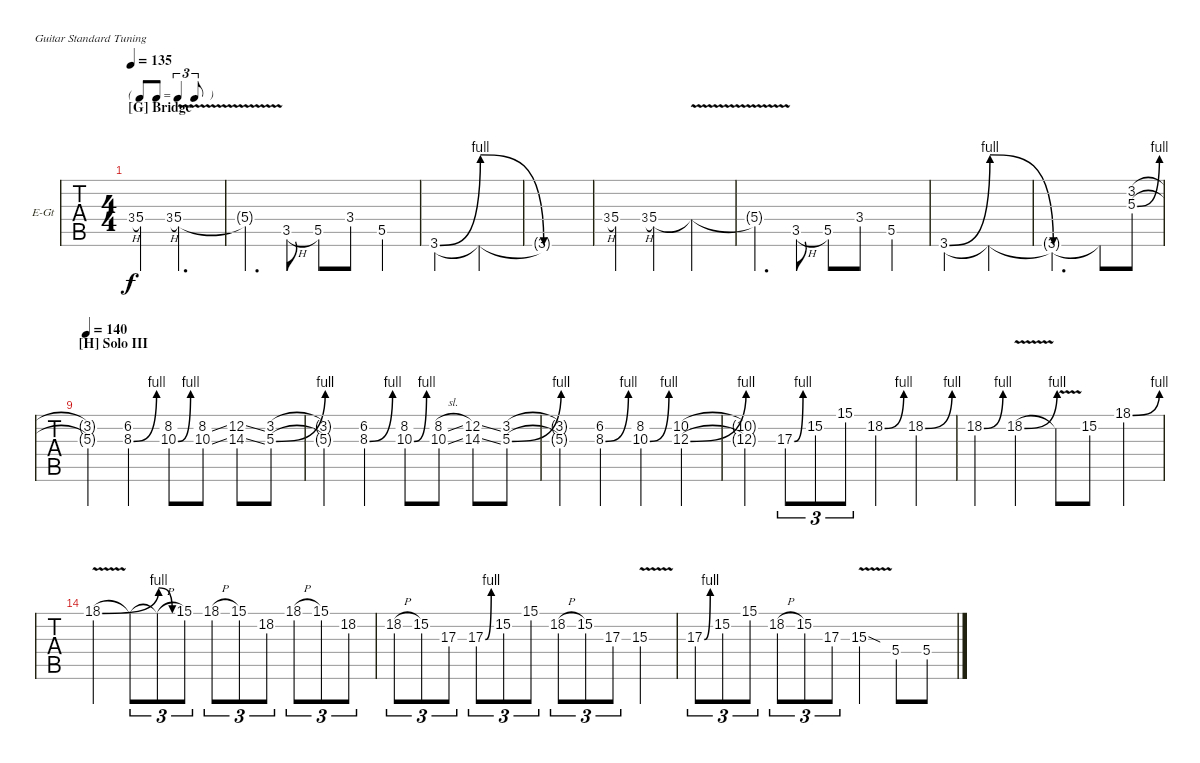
\defaultSystemsLayout 4
\bracketExtendMode nobrackets
\firstSystemTrackNameOrientation horizontal
\otherSystemsTrackNameOrientation horizontal
\defaultBarNumberDisplay FirstOfSystem
\track ("Guitar" "E-Gt") {instrument distortionguitar}
\staff {tabs}
\tuning (E4 B3 G3 D3 A2 E2)
\ts (4 4)
\tf triplet8th
\section ("G" "Bridge")
\scale
0.268041
\tempo 135
\accidentals auto
\clef g2
\ottava regular
\simile none
\ks c
3.4{h}.8{lyrics (0 "") lyrics (1 "") lyrics (2 "") lyrics (3 "") lyrics (4 "") gr onbeat dy f} 5.4.4{lyrics (0 "") lyrics (1 "") lyrics (2 "") lyrics (3 "") lyrics (4 "")} 3.4{h}.8{lyrics (0 "") lyrics (1 "") lyrics (2 "") lyrics (3 "") lyrics (4 "") gr onbeat} 5.4{v}.2{d lyrics (0 "") lyrics (1 "") lyrics (2 "") lyrics (3 "") lyrics (4 "")} |
\scale
0.346392 5.4{v t}.4{d lyrics (0 "") lyrics (1 "") lyrics (2 "") lyrics (3 "") lyrics (4 "")} 3.5{h}.8{lyrics (0 "") lyrics (1 "") lyrics (2 "") lyrics (3 "") lyrics (4 "")} 5.5.8{lyrics (0 "") lyrics (1 "") lyrics (2 "") lyrics (3 "") lyrics (4 "")} 3.4.8{lyrics (0 "") lyrics (1 "") lyrics (2 "") lyrics (3 "") lyrics (4 "")} 5.5.4{lyrics (0 "") lyrics (1 "") lyrics (2 "") lyrics (3 "") lyrics (4 "")} |
\scale
0.25567 3.6{be (bend 0 0 48.6 4)}.2{lyrics (0 "") lyrics (1 "") lyrics (2 "") lyrics (3 "") lyrics (4 "")} 3.6{be (release 0 4 23.4 0) t}.2{lyrics (0 "") lyrics (1 "") lyrics (2 "") lyrics (3 "") lyrics (4 "")} |
\scale
0.129897 3.6{be (hold 0 0 60 0) v t}.1{lyrics (0 "") lyrics (1 "") lyrics (2 "") lyrics (3 "") lyrics (4 "")} |
\scale
0.220339 3.4{h}.8{lyrics (0 "") lyrics (1 "") lyrics (2 "") lyrics (3 "") lyrics (4 "") gr onbeat} 5.4.4{lyrics (0 "") lyrics (1 "") lyrics (2 "") lyrics (3 "") lyrics (4 "")} 3.4{h}.8{lyrics (0 "") lyrics (1 "") lyrics (2 "") lyrics (3 "") lyrics (4 "") gr onbeat} 5.4.4{lyrics (0 "") lyrics (1 "") lyrics (2 "") lyrics (3 "") lyrics (4 "")} 5.4{v t}.2{lyrics (0 "") lyrics (1 "") lyrics (2 "") lyrics (3 "") lyrics (4 "")} |
\scale
0.284746 5.4{v t}.4{d lyrics (0 "") lyrics (1 "") lyrics (2 "") lyrics (3 "") lyrics (4 "")} 3.5{h}.8{lyrics (0 "") lyrics (1 "") lyrics (2 "") lyrics (3 "") lyrics (4 "")} 5.5.8{lyrics (0 "") lyrics (1 "") lyrics (2 "") lyrics (3 "") lyrics (4 "")} 3.4.8{lyrics (0 "") lyrics (1 "") lyrics (2 "") lyrics (3 "") lyrics (4 "")} 5.5.4{lyrics (0 "") lyrics (1 "") lyrics (2 "") lyrics (3 "") lyrics (4 "")} |
\scale
0.210169 3.6{be (bend 0 0 54 4)}.2{lyrics (0 "") lyrics (1 "") lyrics (2 "") lyrics (3 "") lyrics (4 "")} 3.6{be (release 0 4 22.8 0) t}.2{lyrics (0 "") lyrics (1 "") lyrics (2 "") lyrics (3 "") lyrics (4 "")} |
\scale
0.284746 3.6{be (hold 0 0 60 0) v t}.2{d lyrics (0 "") lyrics (1 "") lyrics (2 "") lyrics (3 "") lyrics (4 "")} 3.6{be (hold 0 0 60 0) t}.8{lyrics (0 "") lyrics (1 "") lyrics (2 "") lyrics (3 "") lyrics (4 "")} (5.3{be (bend 0 0 12 4)} 3.2).8{lyrics (0 "") lyrics (1 "") lyrics (2 "") lyrics (3 "") lyrics (4 "")} |
\section ("H" "Solo III")
\scale
0.24
\tempo 140
(5.3{t} 3.2{t}).4{lyrics (0 "") lyrics (1 "") lyrics (2 "") lyrics (3 "") lyrics (4 "")} (8.3{be (bend 0 0 18 4)} 6.2).4{lyrics (0 "") lyrics (1 "") lyrics (2 "") lyrics (3 "") lyrics (4 "")} (10.3{be (bend 0 0 9 4)} 8.2).8{lyrics (0 "") lyrics (1 "") lyrics (2 "") lyrics (3 "") lyrics (4 "")} (10.3{be (hold 0 0 60 0) ss} 8.2{ss}).8{lyrics (0 "") lyrics (1 "") lyrics (2 "") lyrics (3 "") lyrics (4 "")} (12.2{ss} 14.3{ss}).8{lyrics (0 "") lyrics (1 "") lyrics (2 "") lyrics (3 "") lyrics (4 "")} (3.2 5.3{be (bend 0 0 15 4)}).8{lyrics (0 "") lyrics (1 "") lyrics (2 "") lyrics (3 "") lyrics (4 "")} |
\scale
0.24 (5.3{be (hold 0 0 60 0) t} 3.2{t}).4{lyrics (0 "") lyrics (1 "") lyrics (2 "") lyrics (3 "") lyrics (4 "")} (8.3{be (bend 0 0 18 4)} 6.2).4{lyrics (0 "") lyrics (1 "") lyrics (2 "") lyrics (3 "") lyrics (4 "")} (10.3{be (bend 0 0 9 4)} 8.2).8{lyrics (0 "") lyrics (1 "") lyrics (2 "") lyrics (3 "") lyrics (4 "")} (10.3{sl} 8.2{sl}).8{lyrics (0 "") lyrics (1 "") lyrics (2 "") lyrics (3 "") lyrics (4 "")} (12.2{ss} 14.3{ss}).8{lyrics (0 "") lyrics (1 "") lyrics (2 "") lyrics (3 "") lyrics (4 "")} (3.2 5.3{be (bend 0 0 15 4)}).8{lyrics (0 "") lyrics (1 "") lyrics (2 "") lyrics (3 "") lyrics (4 "")} |
\scale
0.177143 (5.3{be (hold 0 0 60 0) t} 3.2{t}).4{lyrics (0 "") lyrics (1 "") lyrics (2 "") lyrics (3 "") lyrics (4 "")} (8.3{be (bend 0 0 18 4)} 6.2).4{lyrics (0 "") lyrics (1 "") lyrics (2 "") lyrics (3 "") lyrics (4 "")} (10.3{be (bend 0 0 9 4)} 8.2).4{lyrics (0 "") lyrics (1 "") lyrics (2 "") lyrics (3 "") lyrics (4 "")} (12.3{be (bend 0 0 7.8 4)} 10.2).4{lyrics (0 "") lyrics (1 "") lyrics (2 "") lyrics (3 "") lyrics (4 "")} |
\scale
0.342857 (12.3{be (hold 0 0 60 0) t} 10.2{t}).4{lyrics (0 "") lyrics (1 "") lyrics (2 "") lyrics (3 "") lyrics (4 "")} 17.3{be (bend 0 0 10.799999999999999 4)}.8{tu (3 2) lyrics (0 "") lyrics (1 "") lyrics (2 "") lyrics (3 "") lyrics (4 "")} 15.2.8{tu (3 2) lyrics (0 "") lyrics (1 "") lyrics (2 "") lyrics (3 "") lyrics (4 "")} 15.1.8{tu (3 2) lyrics (0 "") lyrics (1 "") lyrics (2 "") lyrics (3 "") lyrics (4 "")} 18.2{be (bend 0 0 15 4)}.4{lyrics (0 "") lyrics (1 "") lyrics (2 "") lyrics (3 "") lyrics (4 "")} 18.2{be (bend 0 0 15 4)}.4{lyrics (0 "") lyrics (1 "") lyrics (2 "") lyrics (3 "") lyrics (4 "")} |
\scale
0.189189 18.2{be (bend 0 0 15 4)}.4{lyrics (0 "") lyrics (1 "") lyrics (2 "") lyrics (3 "") lyrics (4 "")} 18.2{be (bend 0 0 8.4 4) v}.4{lyrics (0 "") lyrics (1 "") lyrics (2 "") lyrics (3 "") lyrics (4 "")} 18.2{v t}.8{lyrics (0 "") lyrics (1 "") lyrics (2 "") lyrics (3 "") lyrics (4 "")} 15.2.8{lyrics (0 "") lyrics (1 "") lyrics (2 "") lyrics (3 "") lyrics (4 "")} 18.1{be (bend 0 0 7.8 4)}.4{lyrics (0 "") lyrics (1 "") lyrics (2 "") lyrics (3 "") lyrics (4 "")} |
\scale
0.27027 18.1{be (bend 0 0 9.6 4) v}.4{lyrics (0 "") lyrics (1 "") lyrics (2 "") lyrics (3 "") lyrics (4 "")} 18.1{t}.8{tu (3 2) lyrics (0 "") lyrics (1 "") lyrics (2 "") lyrics (3 "") lyrics (4 "")} 18.1{be (prebendrelease 0 4 0.6 0) h t}.8{tu (3 2) lyrics (0 "") lyrics (1 "") lyrics (2 "") lyrics (3 "") lyrics (4 "")} 15.1.8{tu (3 2) lyrics (0 "") lyrics (1 "") lyrics (2 "") lyrics (3 "") lyrics (4 "")} 18.1{h}.8{tu (3 2) lyrics (0 "") lyrics (1 "") lyrics (2 "") lyrics (3 "") lyrics (4 "")} 15.1.8{tu (3 2) lyrics (0 "") lyrics (1 "") lyrics (2 "") lyrics (3 "") lyrics (4 "")} 18.2.8{tu (3 2) lyrics (0 "") lyrics (1 "") lyrics (2 "") lyrics (3 "") lyrics (4 "")} 18.1{h}.8{tu (3 2) lyrics (0 "") lyrics (1 "") lyrics (2 "") lyrics (3 "") lyrics (4 "")} 15.1.8{tu (3 2) lyrics (0 "") lyrics (1 "") lyrics (2 "") lyrics (3 "") lyrics (4 "")} 18.2.8{tu (3 2) lyrics (0 "") lyrics (1 "") lyrics (2 "") lyrics (3 "") lyrics (4 "")} |
\scale
0.27027 18.2{h}.8{tu (3 2) lyrics (0 "") lyrics (1 "") lyrics (2 "") lyrics (3 "") lyrics (4 "")} 15.2.8{tu (3 2) lyrics (0 "") lyrics (1 "") lyrics (2 "") lyrics (3 "") lyrics (4 "")} 17.3.8{tu (3 2) lyrics (0 "") lyrics (1 "") lyrics (2 "") lyrics (3 "") lyrics (4 "")} 17.3{be (bend 0 0 9 4)}.8{tu (3 2) lyrics (0 "") lyrics (1 "") lyrics (2 "") lyrics (3 "") lyrics (4 "")} 15.2.8{tu (3 2) lyrics (0 "") lyrics (1 "") lyrics (2 "") lyrics (3 "") lyrics (4 "")} 15.1.8{tu (3 2) lyrics (0 "") lyrics (1 "") lyrics (2 "") lyrics (3 "") lyrics (4 "")} 18.2{h}.8{tu (3 2) lyrics (0 "") lyrics (1 "") lyrics (2 "") lyrics (3 "") lyrics (4 "")} 15.2.8{tu (3 2) lyrics (0 "") lyrics (1 "") lyrics (2 "") lyrics (3 "") lyrics (4 "")} 17.3.8{tu (3 2) lyrics (0 "") lyrics (1 "") lyrics (2 "") lyrics (3 "") lyrics (4 "")} 15.3{v}.4{lyrics (0 "") lyrics (1 "") lyrics (2 "") lyrics (3 "") lyrics (4 "")} |
\scale
0.27027 17.3{be (bend 0 0 7.8 4)}.8{tu (3 2) lyrics (0 "") lyrics (1 "") lyrics (2 "") lyrics (3 "") lyrics (4 "")} 15.2.8{tu (3 2) lyrics (0 "") lyrics (1 "") lyrics (2 "") lyrics (3 "") lyrics (4 "")} 15.1.8{tu (3 2) lyrics (0 "") lyrics (1 "") lyrics (2 "") lyrics (3 "") lyrics (4 "")} 18.2{h}.8{tu (3 2) lyrics (0 "") lyrics (1 "") lyrics (2 "") lyrics (3 "") lyrics (4 "")} 15.2.8{tu (3 2) lyrics (0 "") lyrics (1 "") lyrics (2 "") lyrics (3 "") lyrics (4 "")} 17.3.8{tu (3 2) lyrics (0 "") lyrics (1 "") lyrics (2 "") lyrics (3 "") lyrics (4 "")} 15.3{v sod}.4{lyrics (0 "") lyrics (1 "") lyrics (2 "") lyrics (3 "") lyrics (4 "")} 5.4.8{lyrics (0 "") lyrics (1 "") lyrics (2 "") lyrics (3 "") lyrics (4 "")} 5.4.8{lyrics (0 "") lyrics (1 "") lyrics (2 "") lyrics (3 "") lyrics (4 "")}
